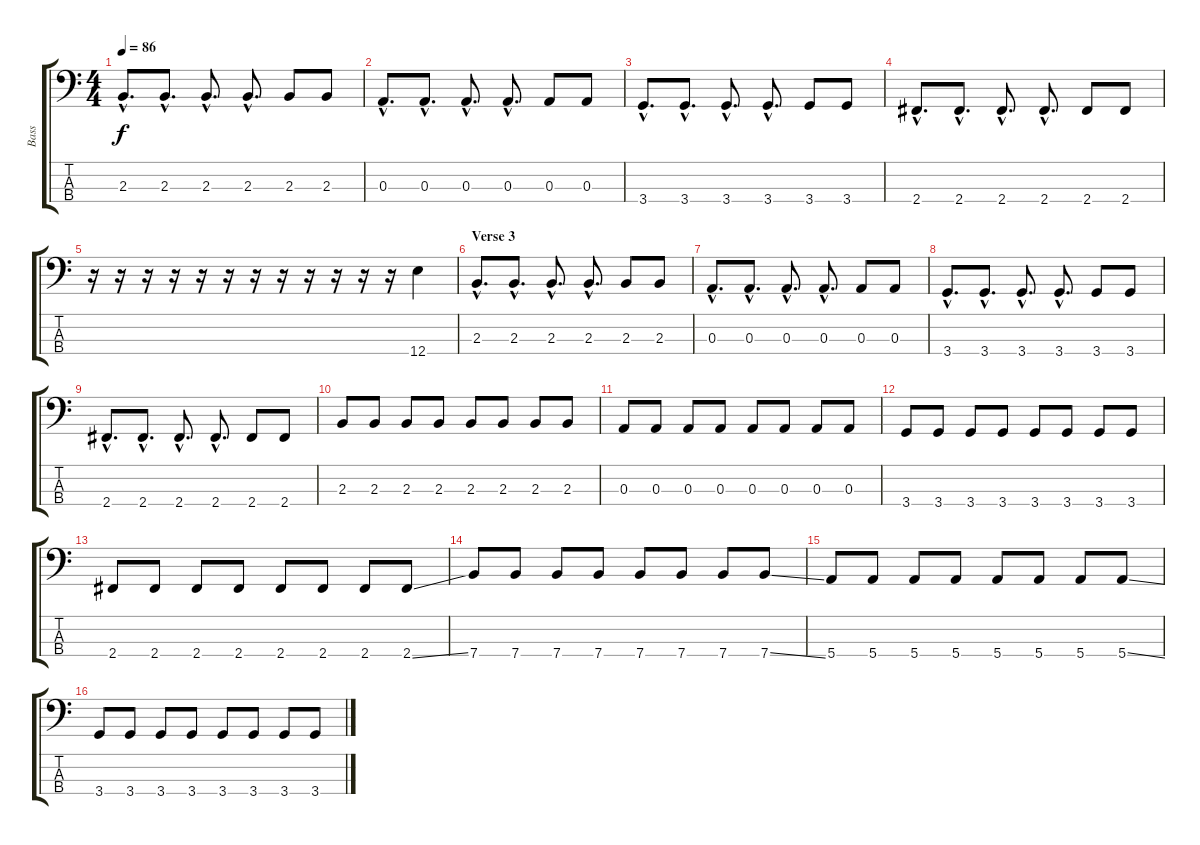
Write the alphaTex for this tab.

\track ("Bass" "Bass") {instrument electricbasspick}
\staff {score tabs}
\tuning (G2 D2 A1 E1) {hide}
\ts (4 4)
\tempo 86
\clef f4
\ks c
2.3{hac}.8{d dy f} 2.3{hac}.8{d} 2.3{hac}.8{d} 2.3{hac}.8{d} 2.3.8 2.3.8 |
0.3{hac}.8{d} 0.3{hac}.8{d} 0.3{hac}.8{d} 0.3{hac}.8{d} 0.3.8 0.3.8 |
3.4{hac}.8{d} 3.4{hac}.8{d} 3.4{hac}.8{d} 3.4{hac}.8{d} 3.4.8 3.4.8 |
2.4{hac}.8{d} 2.4{hac}.8{d} 2.4{hac}.8{d} 2.4{hac}.8{d} 2.4.8 2.4.8 |
r.16 r.16 r.16 r.16 r.16 r.16 r.16 r.16 r.16 r.16 r.16 r.16 12.4.4 |
\section ("" "Verse 3")
2.3{hac}.8{d} 2.3{hac}.8{d} 2.3{hac}.8{d} 2.3{hac}.8{d} 2.3.8 2.3.8 |
0.3{hac}.8{d} 0.3{hac}.8{d} 0.3{hac}.8{d} 0.3{hac}.8{d} 0.3.8 0.3.8 |
3.4{hac}.8{d} 3.4{hac}.8{d} 3.4{hac}.8{d} 3.4{hac}.8{d} 3.4.8 3.4.8 |
2.4{hac}.8{d} 2.4{hac}.8{d} 2.4{hac}.8{d} 2.4{hac}.8{d} 2.4.8 2.4.8 |
2.3.8 2.3.8 2.3.8 2.3.8 2.3.8 2.3.8 2.3.8 2.3.8 |
0.3.8 0.3.8 0.3.8 0.3.8 0.3.8 0.3.8 0.3.8 0.3.8 |
3.4.8 3.4.8 3.4.8 3.4.8 3.4.8 3.4.8 3.4.8 3.4.8 |
2.4.8 2.4.8 2.4.8 2.4.8 2.4.8 2.4.8 2.4.8 2.4{ss}.8 |
7.4.8 7.4.8 7.4.8 7.4.8 7.4.8 7.4.8 7.4.8 7.4{ss}.8 |
5.4.8 5.4.8 5.4.8 5.4.8 5.4.8 5.4.8 5.4.8 5.4{ss}.8 |
3.4.8 3.4.8 3.4.8 3.4.8 3.4.8 3.4.8 3.4.8 3.4{ss}.8
